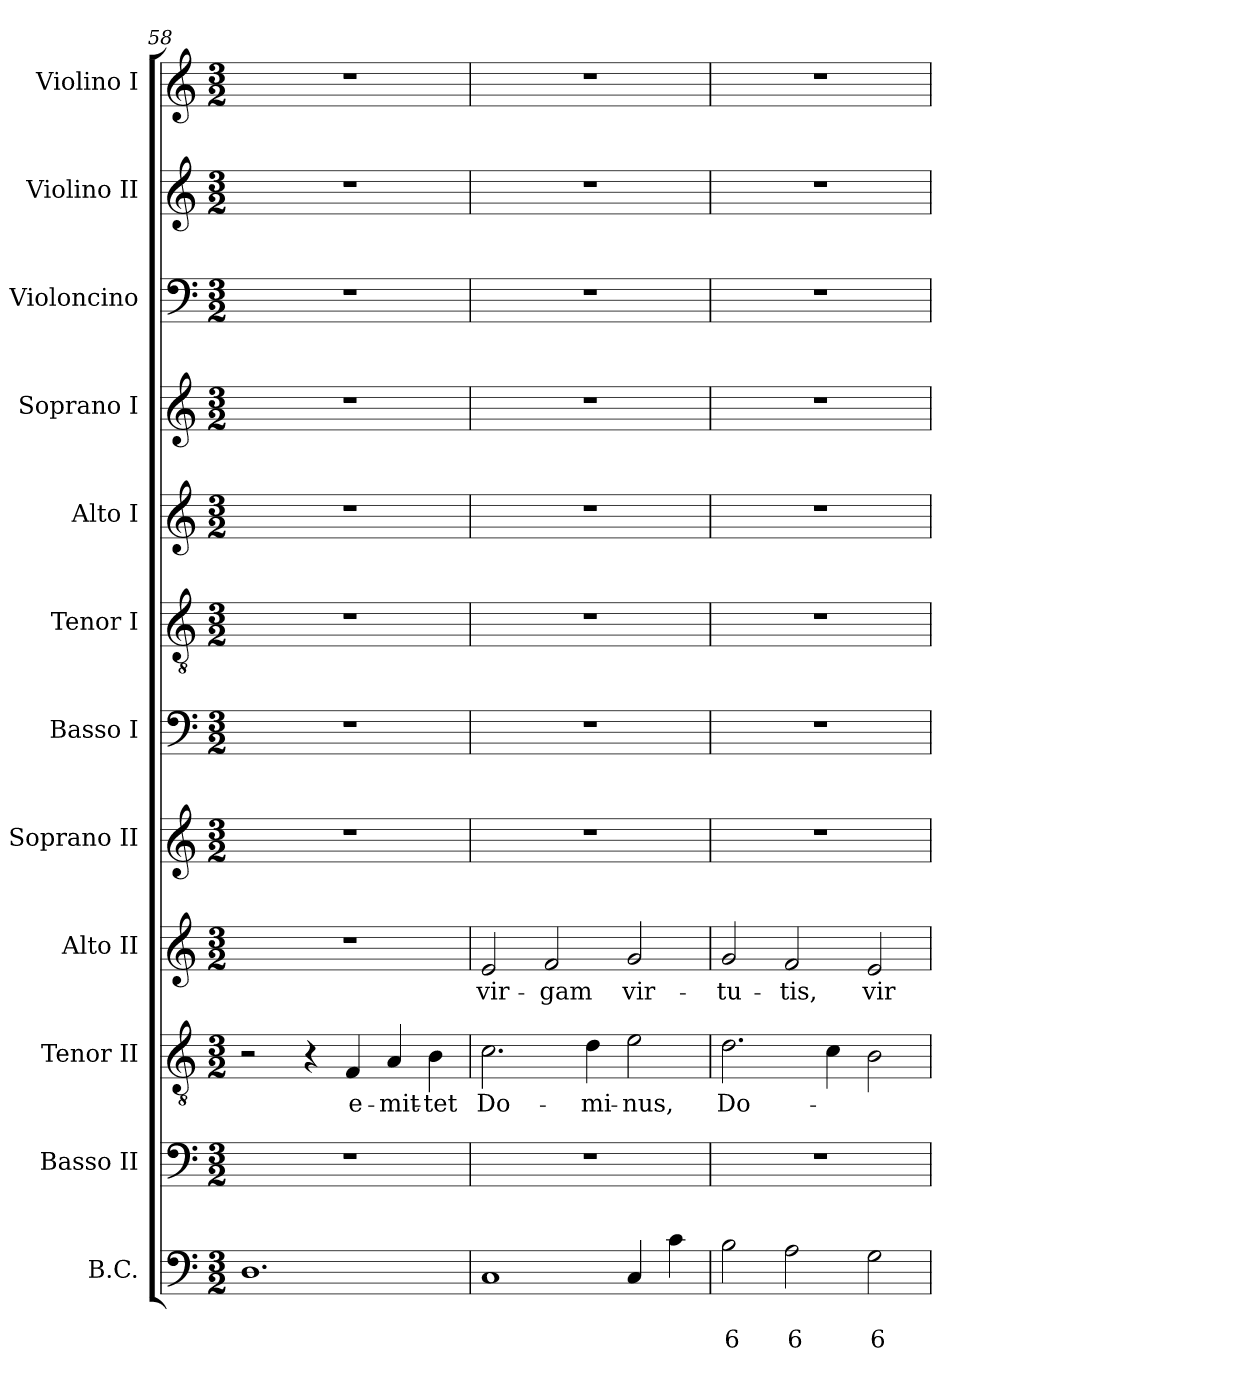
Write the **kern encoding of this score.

**kern	**text	**text	**kern	**kern	**text	**kern	**text	**kern	**kern	**kern	**kern	**kern	**kern	**kern	**kern
*part12	*part12	*part12	*part11	*part10	*part10	*part9	*part9	*part8	*part7	*part6	*part5	*part4	*part3	*part2	*part1
*staff12	*staff12	*staff12	*staff11	*staff10	*staff10	*staff9	*staff9	*staff8	*staff7	*staff6	*staff5	*staff4	*staff3	*staff2	*staff1
*I"B.C.	*	*	*I"Basso II	*I"Tenor II	*	*I"Alto II	*	*I"Soprano II	*I"Basso I	*I"Tenor I	*I"Alto I	*I"Soprano I	*I"Violoncino	*I"Violino II	*I"Violino I
*I'BC	*	*	*I'B 2	*I'T 2	*	*I'A 2	*	*I'S 2	*I'B 1	*I'T 1	*I'A 1	*I'S 1	*I'Vc.	*I'Vln. II	*I'Vln. I
!!LO:LB:g=z
*clefF4	*	*	*clefF4	*clefGv2	*	*clefG2	*	*clefG2	*clefF4	*clefGv2	*clefG2	*clefG2	*clefF4	*clefG2	*clefG2
*k[]	*	*	*k[]	*k[]	*	*k[]	*	*k[]	*k[]	*k[]	*k[]	*k[]	*k[]	*k[]	*k[]
*C:	*	*	*C:	*C:	*	*C:	*	*C:	*C:	*C:	*C:	*C:	*C:	*C:	*C:
*M3/2	*	*	*M3/2	*M3/2	*	*M3/2	*	*M3/2	*M3/2	*M3/2	*M3/2	*M3/2	*M3/2	*M3/2	*M3/2
=58	=58	=58	=58	=58	=58	=58	=58	=58	=58	=58	=58	=58	=58	=58	=58
1.D	.	.	1.r	2r	.	1.r	.	1.r	1.r	1.r	1.r	1.r	1.r	1.r	1.r
.	.	.	.	4r	.	.	.	.	.	.	.	.	.	.	.
!	!	!	!	!	!LO:LY:b	!	!	!	!	!	!	!	!	!	!
.	.	.	.	4F/	e-	.	.	.	.	.	.	.	.	.	.
!	!	!	!	!	!LO:LY:b	!	!	!	!	!	!	!	!	!	!
.	.	.	.	4A/	-mit-	.	.	.	.	.	.	.	.	.	.
!	!	!	!	!	!LO:LY:b	!	!	!	!	!	!	!	!	!	!
.	.	.	.	4B\	-tet	.	.	.	.	.	.	.	.	.	.
=59	=59	=59	=59	=59	=59	=59	=59	=59	=59	=59	=59	=59	=59	=59	=59
!	!	!	!	!	!LO:LY:b	!	!	!	!	!	!	!	!	!	!
!	!	!	!	!	!	!	!LO:LY:b	!	!	!	!	!	!	!	!
1C	.	.	1.r	2.c\	Do-	2e/	vir-	1.r	1.r	1.r	1.r	1.r	1.r	1.r	1.r
!	!	!	!	!	!	!	!LO:LY:b	!	!	!	!	!	!	!	!
.	.	.	.	.	.	2f/	-gam	.	.	.	.	.	.	.	.
!	!	!	!	!	!LO:LY:b	!	!	!	!	!	!	!	!	!	!
.	.	.	.	4d\	-mi-	.	.	.	.	.	.	.	.	.	.
!	!	!	!	!	!LO:LY:b	!	!	!	!	!	!	!	!	!	!
!	!	!	!	!	!	!	!LO:LY:b	!	!	!	!	!	!	!	!
4C/	.	.	.	2e\	-nus,	2g/	vir-	.	.	.	.	.	.	.	.
4c\	.	.	.	.	.	.	.	.	.	.	.	.	.	.	.
=60	=60	=60	=60	=60	=60	=60	=60	=60	=60	=60	=60	=60	=60	=60	=60
!	!	!LO:LY:b	!	!	!	!	!	!	!	!	!	!	!	!	!
!	!	!	!	!	!LO:LY:b	!	!	!	!	!	!	!	!	!	!
!	!	!	!	!	!	!	!LO:LY:b	!	!	!	!	!	!	!	!
2B\	.	6	1.r	2.d\	Do-	2g/	-tu-	1.r	1.r	1.r	1.r	1.r	1.r	1.r	1.r
!	!	!LO:LY:b	!	!	!	!	!	!	!	!	!	!	!	!	!
!	!	!	!	!	!	!	!LO:LY:b	!	!	!	!	!	!	!	!
2A\	.	6	.	.	.	2f/	-tis,	.	.	.	.	.	.	.	.
.	.	.	.	4c\	.	.	.	.	.	.	.	.	.	.	.
!	!	!LO:LY:b	!	!	!	!	!	!	!	!	!	!	!	!	!
!	!	!	!	!	!	!	!LO:LY:b	!	!	!	!	!	!	!	!
2G\	.	6	.	2B\	.	2e/	vir-	.	.	.	.	.	.	.	.
=	=	=	=	=	=	=	=	=	=	=	=	=	=	=	=
*-	*-	*-	*-	*-	*-	*-	*-	*-	*-	*-	*-	*-	*-	*-	*-
